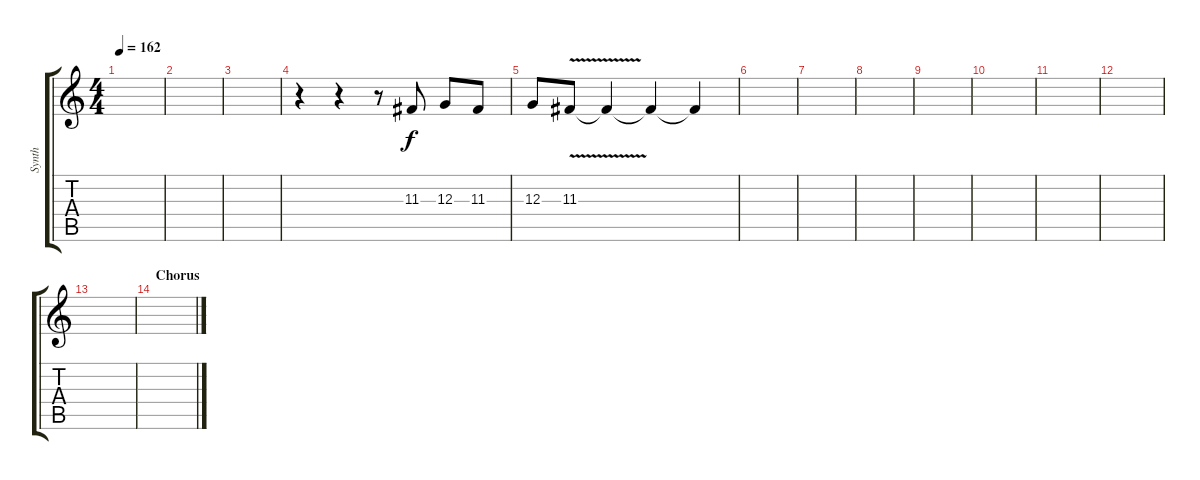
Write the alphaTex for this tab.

\track ("Synth" "Synth") {instrument synthstrings2}
\staff {score tabs}
\tuning (E4 B3 G3 D3 A2 E2) {hide}
\ts (4 4)
\tempo 162
\clef g2
\ks c
|
|
|
r.4{volume 16} r.4 r.8 11.3.8 12.3.8 11.3.8 |
12.3.8 11.3{v}.8 11.3{t}.4 11.3{t}.4 11.3{t}.4 |
|
|
|
|
|
|
|
|
\section ("" "Chorus")
